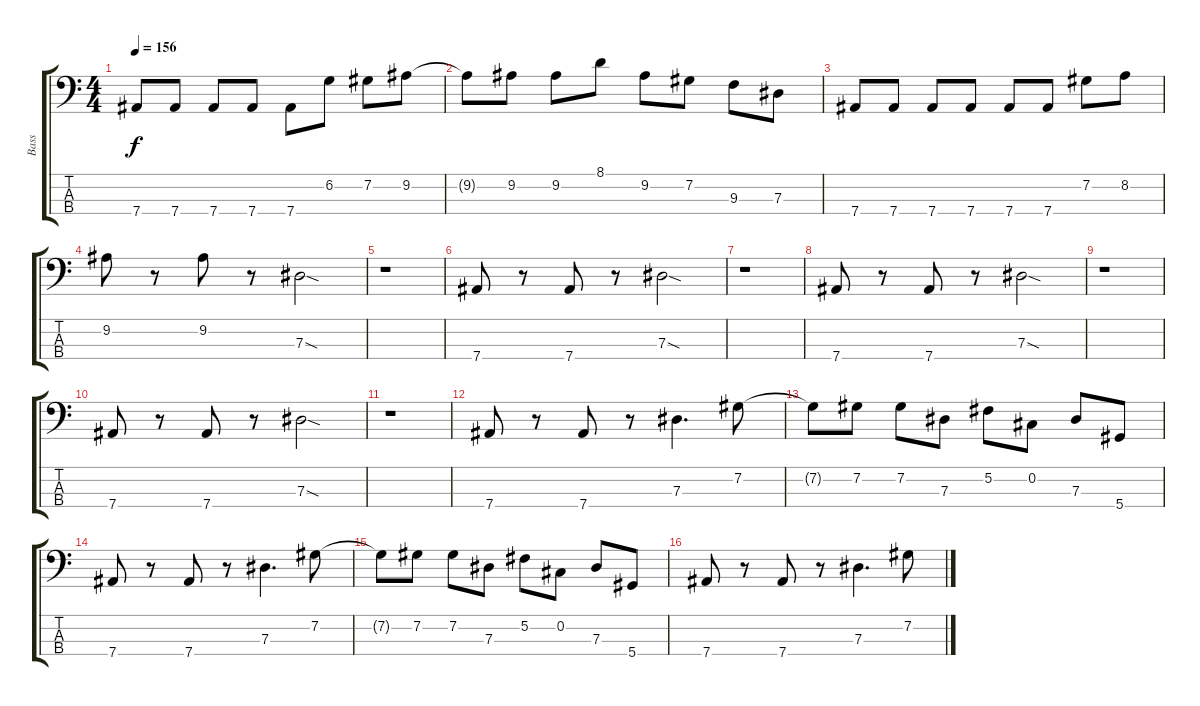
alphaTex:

\track ("Bass" "Bass") {instrument electricbasspick}
\staff {score tabs}
\tuning (Gb2 Db2 Ab1 Eb1) {hide}
\ts (4 4)
\tempo 156
\clef f4
\ks c
7.4.8{dy f} 7.4.8 7.4.8 7.4.8 7.4.8 6.2.8 7.2.8 9.2.8 |
9.2{t}.8 9.2.8 9.2.8 8.1.8 9.2.8 7.2.8 9.3.8 7.3.8 |
7.4.8 7.4.8 7.4.8 7.4.8 7.4.8 7.4.8 7.2.8 8.2.8 |
9.2.8 r.8 9.2.8 r.8 7.3{sod}.2 |
r.1 |
7.4.8 r.8 7.4.8 r.8 7.3{sod}.2 |
r.1 |
7.4.8 r.8 7.4.8 r.8 7.3{sod}.2 |
r.1 |
7.4.8 r.8 7.4.8 r.8 7.3{sod}.2 |
r.1 |
7.4.8 r.8 7.4.8 r.8 7.3.4{d} 7.2.8 |
7.2{t}.8 7.2.8 7.2.8 7.3.8 5.2.8 0.2.8 7.3.8 5.4.8 |
7.4.8 r.8 7.4.8 r.8 7.3.4{d} 7.2.8 |
7.2{t}.8 7.2.8 7.2.8 7.3.8 5.2.8 0.2.8 7.3.8 5.4.8 |
7.4.8 r.8 7.4.8 r.8 7.3.4{d} 7.2.8
